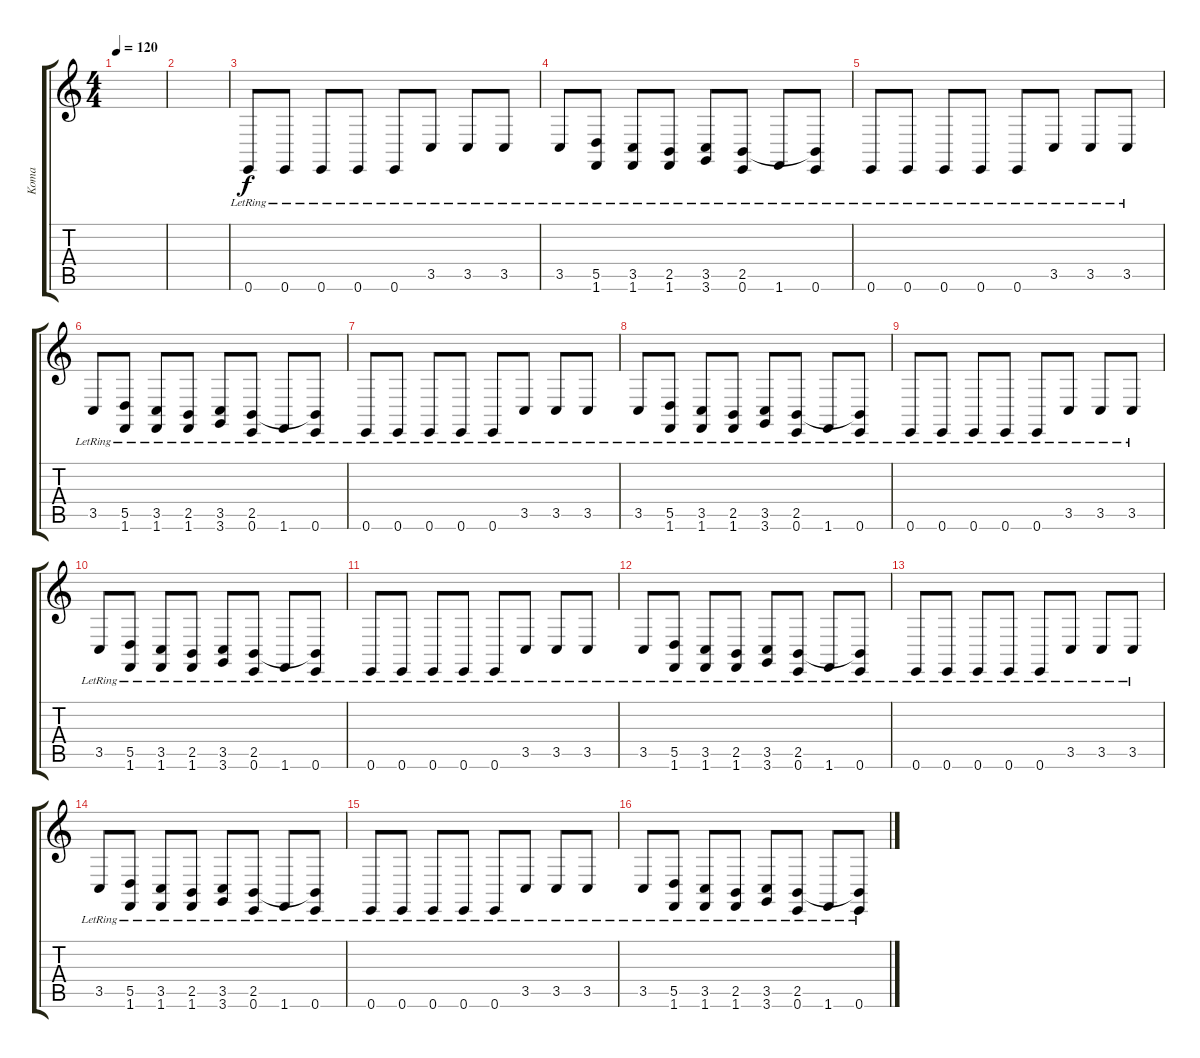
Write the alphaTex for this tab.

\track ("Koma" "Koma") {instrument synthvoice}
\staff {score tabs}
\tuning (E4 B3 G3 D3 A2 E2) {hide}
\ts (4 4)
\tempo 120
\clef g2
\ks c
|
|
0.6{lr}.8 0.6{lr}.8 0.6{lr}.8 0.6{lr}.8 0.6{lr}.8 3.5{lr}.8 3.5{lr}.8 3.5{lr}.8 |
3.5{lr}.8 (5.5 1.6{lr}).8 (3.5 1.6{lr}).8 (2.5 1.6{lr}).8 (3.5 3.6{lr}).8 (2.5 0.6{lr}).8 1.6{lr}.8 (2.5{t} 0.6{lr}).8 |
0.6{lr}.8 0.6{lr}.8 0.6{lr}.8 0.6{lr}.8 0.6{lr}.8 3.5{lr}.8 3.5{lr}.8 3.5{lr}.8 |
3.5{lr}.8 (5.5 1.6{lr}).8 (3.5 1.6{lr}).8 (2.5 1.6{lr}).8 (3.5 3.6{lr}).8 (2.5 0.6{lr}).8 1.6{lr}.8 (2.5{t} 0.6{lr}).8 |
0.6{lr}.8 0.6{lr}.8 0.6{lr}.8 0.6{lr}.8 0.6{lr}.8 3.5{lr}.8 3.5{lr}.8 3.5{lr}.8 |
3.5{lr}.8 (5.5 1.6{lr}).8 (3.5 1.6{lr}).8 (2.5 1.6{lr}).8 (3.5 3.6{lr}).8 (2.5 0.6{lr}).8 1.6{lr}.8 (2.5{t} 0.6{lr}).8 |
0.6{lr}.8 0.6{lr}.8 0.6{lr}.8 0.6{lr}.8 0.6{lr}.8 3.5{lr}.8 3.5{lr}.8 3.5{lr}.8 |
3.5{lr}.8 (5.5 1.6{lr}).8 (3.5 1.6{lr}).8 (2.5 1.6{lr}).8 (3.5 3.6{lr}).8 (2.5 0.6{lr}).8 1.6{lr}.8 (2.5{t} 0.6{lr}).8 |
0.6{lr}.8 0.6{lr}.8 0.6{lr}.8 0.6{lr}.8 0.6{lr}.8 3.5{lr}.8 3.5{lr}.8 3.5{lr}.8 |
3.5{lr}.8 (5.5 1.6{lr}).8 (3.5 1.6{lr}).8 (2.5 1.6{lr}).8 (3.5 3.6{lr}).8 (2.5 0.6{lr}).8 1.6{lr}.8 (2.5{t} 0.6{lr}).8 |
0.6{lr}.8 0.6{lr}.8 0.6{lr}.8 0.6{lr}.8 0.6{lr}.8 3.5{lr}.8 3.5{lr}.8 3.5{lr}.8 |
3.5{lr}.8 (5.5 1.6{lr}).8 (3.5 1.6{lr}).8 (2.5 1.6{lr}).8 (3.5 3.6{lr}).8 (2.5 0.6{lr}).8 1.6{lr}.8 (2.5{t} 0.6{lr}).8 |
0.6{lr}.8 0.6{lr}.8 0.6{lr}.8 0.6{lr}.8 0.6{lr}.8 3.5{lr}.8 3.5{lr}.8 3.5{lr}.8 |
3.5{lr}.8 (5.5 1.6{lr}).8 (3.5 1.6{lr}).8 (2.5 1.6{lr}).8 (3.5 3.6{lr}).8 (2.5 0.6{lr}).8 1.6{lr}.8 (2.5{t} 0.6{lr}).8
